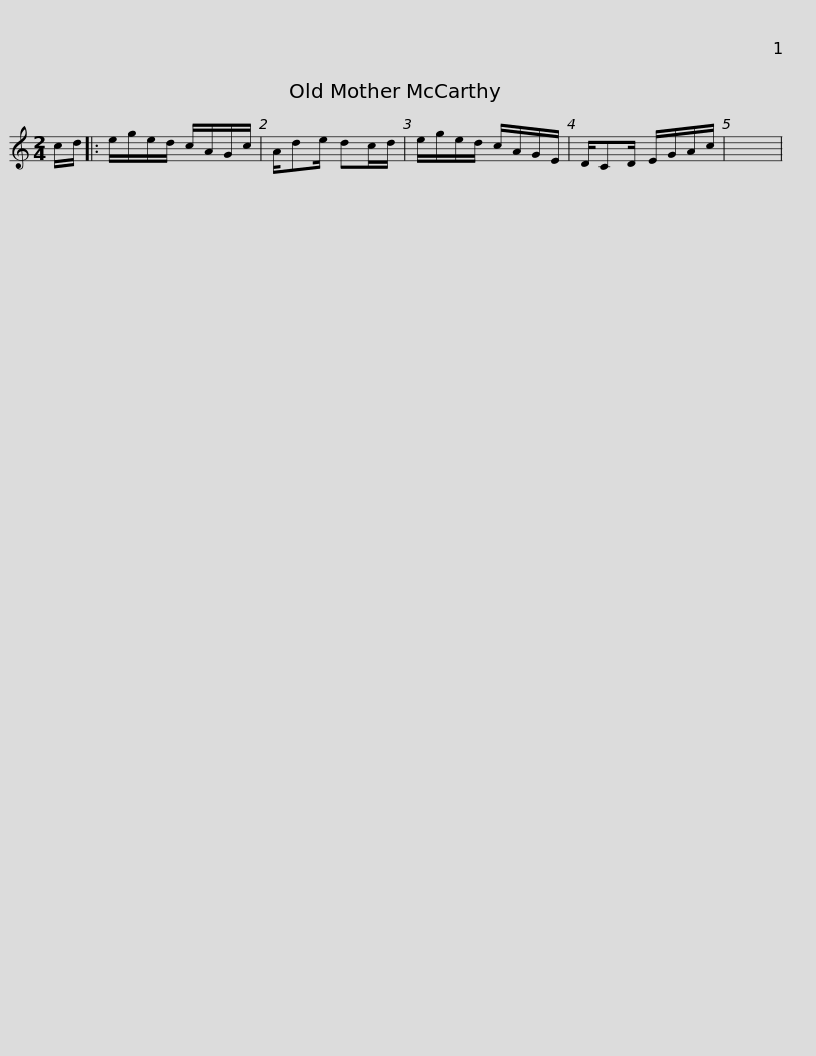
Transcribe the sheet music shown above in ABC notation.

X:1
L:1/8
M:2/4
I:linebreak $
K:C
V:1 treble
V:1
 c/d/ |: e/g/e/d/ c/A/G/c/ | A/de/ dc/d/ | e/g/e/d/ c/A/G/E/ | D/CD/ E/G/A/c/ | %5
 x4 | %6
